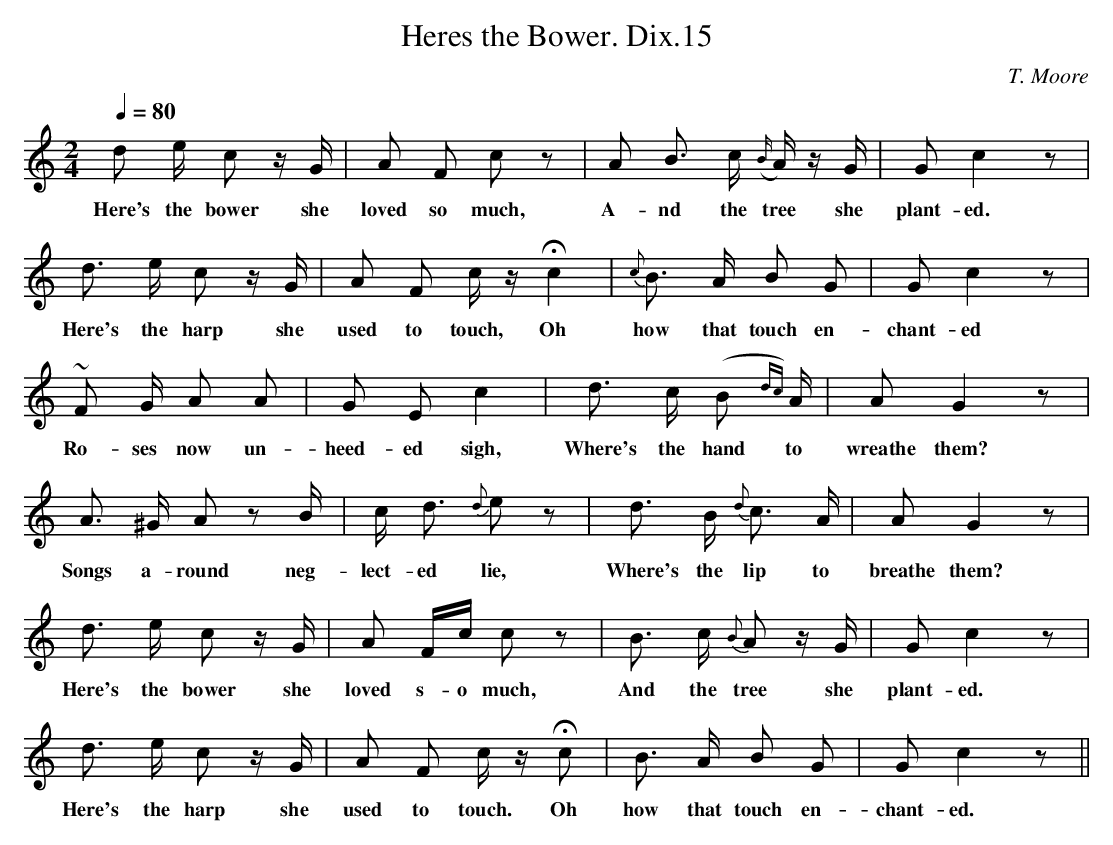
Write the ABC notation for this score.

X:1
T:Heres the Bower. Dix.15
M:2/4
L:1/8
Q:1/4=80
C:T. Moore
K:C
d e/ cz/ G/|A F c z|A B> c ({B/}A/)z/ G/|Gc2z|
w:Here's the bower she loved so much, A-nd the tree she plant-ed.
d> e cz/ G/|A F c/z/Hc2|{c}B> A B G|G c2z|
w:Here's the harp she used to touch, Oh how that touch en-chant-ed
~F G/ A A|G E c2|d> c (B{dc}) A/|AG2z|
w:Ro-ses now un-heed-ed sigh, Where's the hand to wreathe them?
A> ^G Az B/|c< d {d}e z|d> B {d}c> A|AG2z|
w:Songs a-round neg-lect-ed lie, Where's the lip to breathe them?
d> e c z/G/|A F/c/ c z|B> c {B}Az/ G/|Gc2z|
w:Here's the bower she loved s-o much, And the tree she plant-ed.
d> e c z/G/|A F c/ z/Hc|B> A B G|Gc2z||
w:Here's the harp she used to touch. Oh how that touch en-chant-ed.
